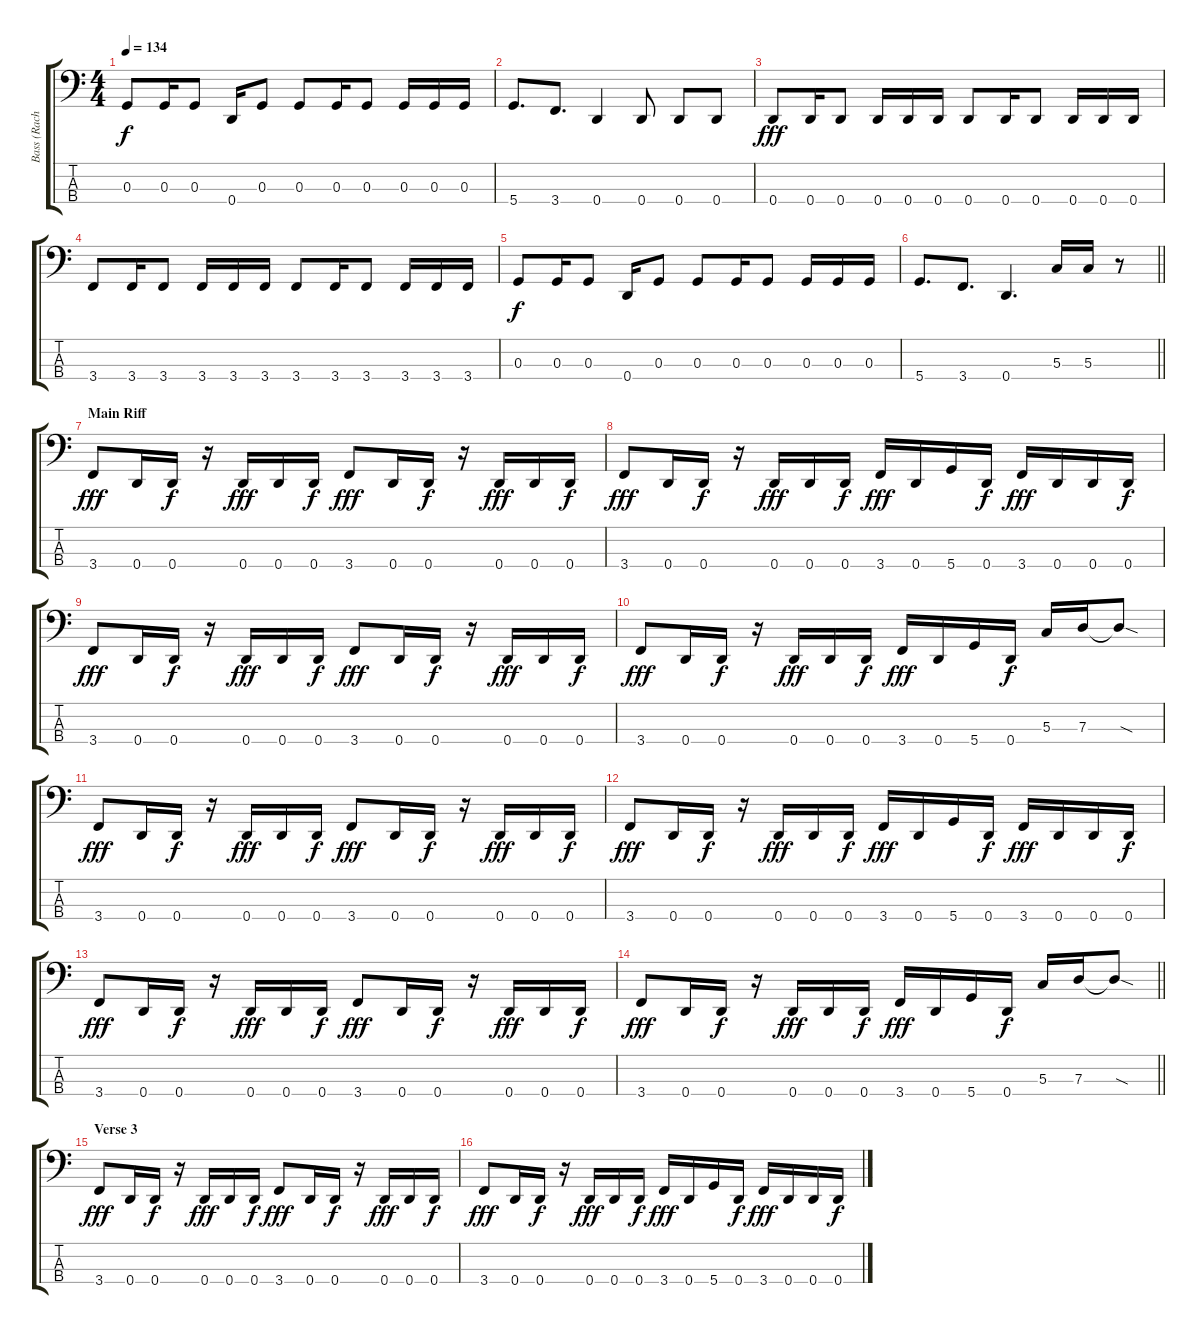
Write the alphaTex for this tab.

\track ("Bass (Rachel Bolan)" "Bass (Rach") {instrument electricbasspick}
\staff {score tabs}
\tuning (F2 C2 G1 D1) {hide}
\ts (4 4)
\tempo 134
\clef f4
\ks c
0.3.8{dy f} 0.3.16 0.3.8 0.4.16 0.3.8 0.3.8 0.3.16 0.3.8 0.3.16 0.3.16 0.3.16 |
5.4.8{d} 3.4.8{d} 0.4.4 0.4.8 0.4.8 0.4.8 |
0.4.8{dy fff} 0.4.16 0.4.8 0.4.16 0.4.16 0.4.16 0.4.8 0.4.16 0.4.8 0.4.16 0.4.16 0.4.16 |
3.4.8 3.4.16 3.4.8 3.4.16 3.4.16 3.4.16 3.4.8 3.4.16 3.4.8 3.4.16 3.4.16 3.4.16 |
0.3.8{dy f} 0.3.16 0.3.8 0.4.16 0.3.8 0.3.8 0.3.16 0.3.8 0.3.16 0.3.16 0.3.16 |
\barLineRight lightlight
5.4.8{d} 3.4.8{d} 0.4.4{d} 5.3.16 5.3.16 r.8 |
\section ("" "Main Riff")
3.4.8{dy fff} 0.4.16 0.4.16{dy f} r.16 0.4.16{dy fff} 0.4.16 0.4.16{dy f} 3.4.8{dy fff} 0.4.16 0.4.16{dy f} r.16 0.4.16{dy fff} 0.4.16 0.4.16{dy f} |
3.4.8{dy fff} 0.4.16 0.4.16{dy f} r.16 0.4.16{dy fff} 0.4.16 0.4.16{dy f} 3.4.16{dy fff} 0.4.16 5.4.16 0.4.16{dy f} 3.4.16{dy fff} 0.4.16 0.4.16 0.4.16{dy f} |
3.4.8{dy fff} 0.4.16 0.4.16{dy f} r.16 0.4.16{dy fff} 0.4.16 0.4.16{dy f} 3.4.8{dy fff} 0.4.16 0.4.16{dy f} r.16 0.4.16{dy fff} 0.4.16 0.4.16{dy f} |
3.4.8{dy fff} 0.4.16 0.4.16{dy f} r.16 0.4.16{dy fff} 0.4.16 0.4.16{dy f} 3.4.16{dy fff} 0.4.16 5.4.16 0.4.16{dy f} 5.3.16 7.3.16 7.3{sod t}.8 |
3.4.8{dy fff} 0.4.16 0.4.16{dy f} r.16 0.4.16{dy fff} 0.4.16 0.4.16{dy f} 3.4.8{dy fff} 0.4.16 0.4.16{dy f} r.16 0.4.16{dy fff} 0.4.16 0.4.16{dy f} |
3.4.8{dy fff} 0.4.16 0.4.16{dy f} r.16 0.4.16{dy fff} 0.4.16 0.4.16{dy f} 3.4.16{dy fff} 0.4.16 5.4.16 0.4.16{dy f} 3.4.16{dy fff} 0.4.16 0.4.16 0.4.16{dy f} |
3.4.8{dy fff} 0.4.16 0.4.16{dy f} r.16 0.4.16{dy fff} 0.4.16 0.4.16{dy f} 3.4.8{dy fff} 0.4.16 0.4.16{dy f} r.16 0.4.16{dy fff} 0.4.16 0.4.16{dy f} |
\barLineRight lightlight
3.4.8{dy fff} 0.4.16 0.4.16{dy f} r.16 0.4.16{dy fff} 0.4.16 0.4.16{dy f} 3.4.16{dy fff} 0.4.16 5.4.16 0.4.16{dy f} 5.3.16 7.3.16 7.3{sod t}.8 |
\section ("" "Verse 3")
3.4.8{dy fff} 0.4.16 0.4.16{dy f} r.16 0.4.16{dy fff} 0.4.16 0.4.16{dy f} 3.4.8{dy fff} 0.4.16 0.4.16{dy f} r.16 0.4.16{dy fff} 0.4.16 0.4.16{dy f} |
3.4.8{dy fff} 0.4.16 0.4.16{dy f} r.16 0.4.16{dy fff} 0.4.16 0.4.16{dy f} 3.4.16{dy fff} 0.4.16 5.4.16 0.4.16{dy f} 3.4.16{dy fff} 0.4.16 0.4.16 0.4.16{dy f}
